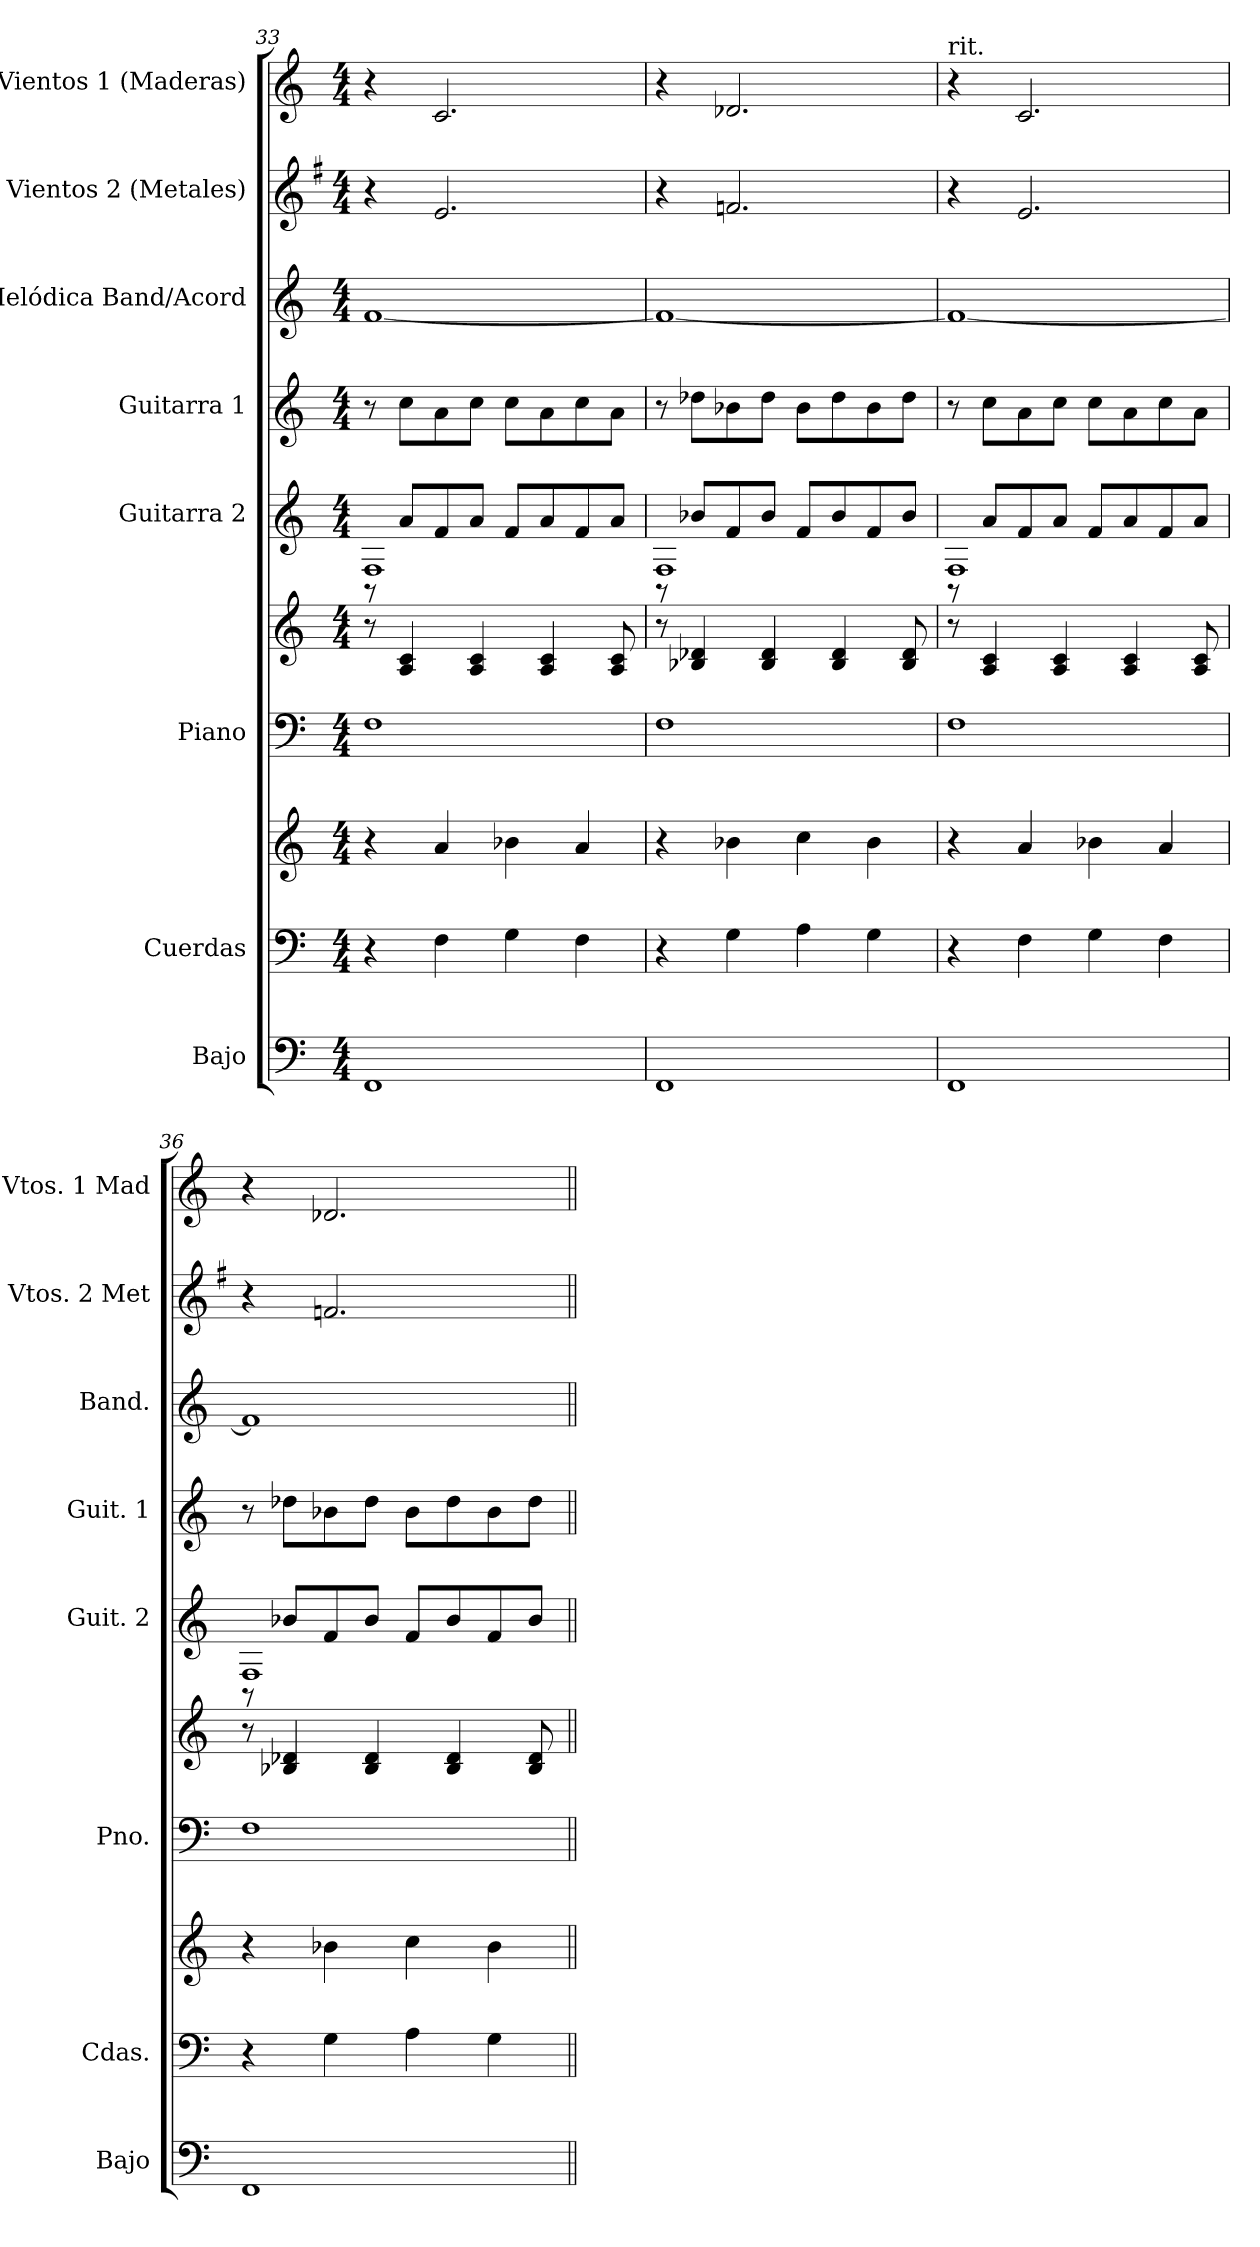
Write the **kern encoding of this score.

**kern	**kern	**kern	**kern	**kern	**kern	**kern	**kern	**kern	**kern
*part8	*part7	*part7	*part6	*part6	*part5	*part4	*part3	*part2	*part1
*staff10	*staff9	*staff8	*staff7	*staff6	*staff5	*staff4	*staff3	*staff2	*staff1
*I"Bajo	*I"Cuerdas	*	*I"Piano	*	*I"Guitarra 2	*I"Guitarra 1	*I"Melódica Band/Acord	*I"Vientos 2 (Metales)	*I"Vientos 1 (Maderas)
*I'Bajo	*I'Cdas.	*	*I'Pno.	*	*I'Guit. 2	*I'Guit. 1	*I'Band.	*I'Vtos. 2 Met	*I'Vtos. 1 Mad
*clefF4	*clefF4	*clefG2	*clefF4	*clefG2	*clefG2	*clefG2	*clefG2	*clefG2	*clefG2
*ITrd7c12	*	*	*	*	*ITrd7c12	*ITrd7c12	*	*ITrd4c7	*
*k[]	*k[]	*k[]	*k[]	*k[]	*k[]	*k[]	*k[]	*k[]	*k[]
*M4/4	*M4/4	*M4/4	*M4/4	*M4/4	*M4/4	*M4/4	*M4/4	*M4/4	*M4/4
=33	=33	=33	=33	=33	=33	=33	=33	=33	=33
*	*	*	*	*	*^	*	*	*	*
1FFF	4r	4r	1F	8r	1FF	8r	8r	[1f	4r	4r
.	.	.	.	4A/ 4c/	.	8A/L	8c\L	.	.	.
.	4F\	4a/	.	.	.	8F/	8A\	.	2.A/	2.c/
.	.	.	.	4A/ 4c/	.	8A/J	8c\J	.	.	.
.	4G\	4b-X\	.	.	.	8F/L	8c\L	.	.	.
.	.	.	.	4A/ 4c/	.	8A/	8A\	.	.	.
.	4F\	4a/	.	.	.	8F/	8c\	.	.	.
.	.	.	.	8A/ 8c/	.	8A/J	8A\J	.	.	.
=34	=34	=34	=34	=34	=34	=34	=34	=34	=34	=34
1FFF	4r	4r	1F	8r	1FF	8r	8r	1f_	4r	4r
.	.	.	.	4B-X/ 4d-X/	.	8B-X/L	8d-X\L	.	.	.
.	4G\	4b-X\	.	.	.	8F/	8B-X\	.	2.B-X/	2.d-X/
.	.	.	.	4B-/ 4d-/	.	8B-/J	8d-\J	.	.	.
.	4A\	4cc\	.	.	.	8F/L	8B-\L	.	.	.
.	.	.	.	4B-/ 4d-/	.	8B-/	8d-\	.	.	.
.	4G\	4b-\	.	.	.	8F/	8B-\	.	.	.
.	.	.	.	8B-/ 8d-/	.	8B-/J	8d-\J	.	.	.
=35	=35	=35	=35	=35	=35	=35	=35	=35	=35	=35
!	!	!	!	!	!	!	!	!	!	!LO:TX:a:t=rit.
1FFF	4r	4r	1F	8r	1FF	8r	8r	1f_	4r	4r
.	.	.	.	4A/ 4c/	.	8A/L	8c\L	.	.	.
.	4F\	4a/	.	.	.	8F/	8A\	.	2.A/	2.c/
.	.	.	.	4A/ 4c/	.	8A/J	8c\J	.	.	.
.	4G\	4b-X\	.	.	.	8F/L	8c\L	.	.	.
.	.	.	.	4A/ 4c/	.	8A/	8A\	.	.	.
.	4F\	4a/	.	.	.	8F/	8c\	.	.	.
.	.	.	.	8A/ 8c/	.	8A/J	8A\J	.	.	.
!!LO:PB:g=z
=36	=36	=36	=36	=36	=36	=36	=36	=36	=36	=36
1FFF	4r	4r	1F	8r	1FF	8r	8r	1f]	4r	4r
.	.	.	.	4B-X/ 4d-X/	.	8B-X/L	8d-X\L	.	.	.
*	*	*	*	*	*	*	*	*	*	*MM80
.	4G\	4b-X\	.	.	.	8F/	8B-X\	.	2.B-X/	2.d-X/
.	.	.	.	4B-/ 4d-/	.	8B-/J	8d-\J	.	.	.
.	4A\	4cc\	.	.	.	8F/L	8B-\L	.	.	.
.	.	.	.	4B-/ 4d-/	.	8B-/	8d-\	.	.	.
.	4G\	4b-\	.	.	.	8F/	8B-\	.	.	.
.	.	.	.	8B-/ 8d-/	.	8B-/J	8d-\J	.	.	.
*	*	*	*	*	*v	*v	*	*	*	*
=||	=||	=||	=||	=||	=||	=||	=||	=||	=||
*-	*-	*-	*-	*-	*-	*-	*-	*-	*-
